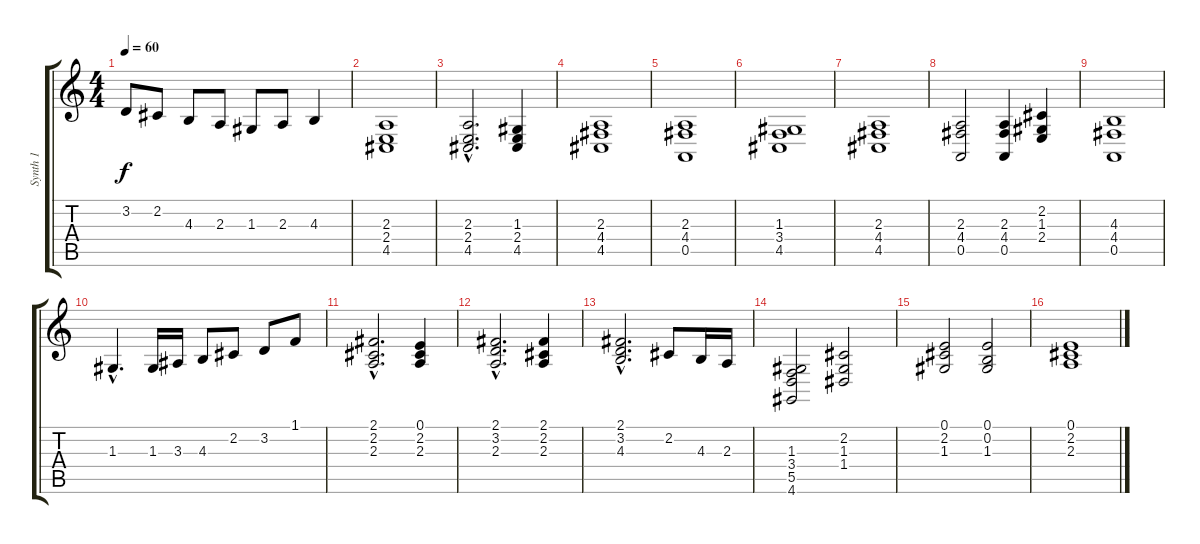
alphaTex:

\track ("Synth 1" "Synth 1") {instrument churchorgan}
\staff {score tabs}
\tuning (E4 B3 G3 D3 A2 E2) {hide}
\ts (4 4)
\tempo 60
\clef g2
\ks c
3.2.8{dy f} 2.2.8 4.3.8 2.3.8 1.3.8 2.3.8 4.3.4 |
(2.3 2.4 4.5).1 |
(2.3{hac} 2.4{hac} 4.5{hac}).2{d} (1.3 2.4 4.5).4 |
(2.3 4.4 4.5).1 |
(2.3 4.4 0.5).1 |
(1.3 3.4 4.5).1 |
(2.3 4.4 4.5).1 |
(2.3 4.4 0.5).2 (2.3 4.4 0.5).4 (2.2 1.3 2.4).4 |
(4.3 4.4 0.5).1 |
1.3{hac}.4{d} 1.3.16 3.3.16 4.3.8 2.2.8 3.2.8 1.1.8 |
(2.1{hac} 2.2{hac} 2.3{hac}).2{d} (0.1 2.2 2.3).4 |
(2.1{hac} 3.2{hac} 2.3{hac}).2{d} (2.1 2.2 2.3).4 |
(2.1{hac} 3.2{hac} 4.3{hac}).2{d} 2.2.8 4.3.16 2.3.16 |
(1.3 3.4 5.5 4.6).2 (2.2 1.3 1.4).2 |
(0.1 2.2 1.3).2 (0.1 0.2 1.3).2 |
(0.1 2.2 2.3).1
